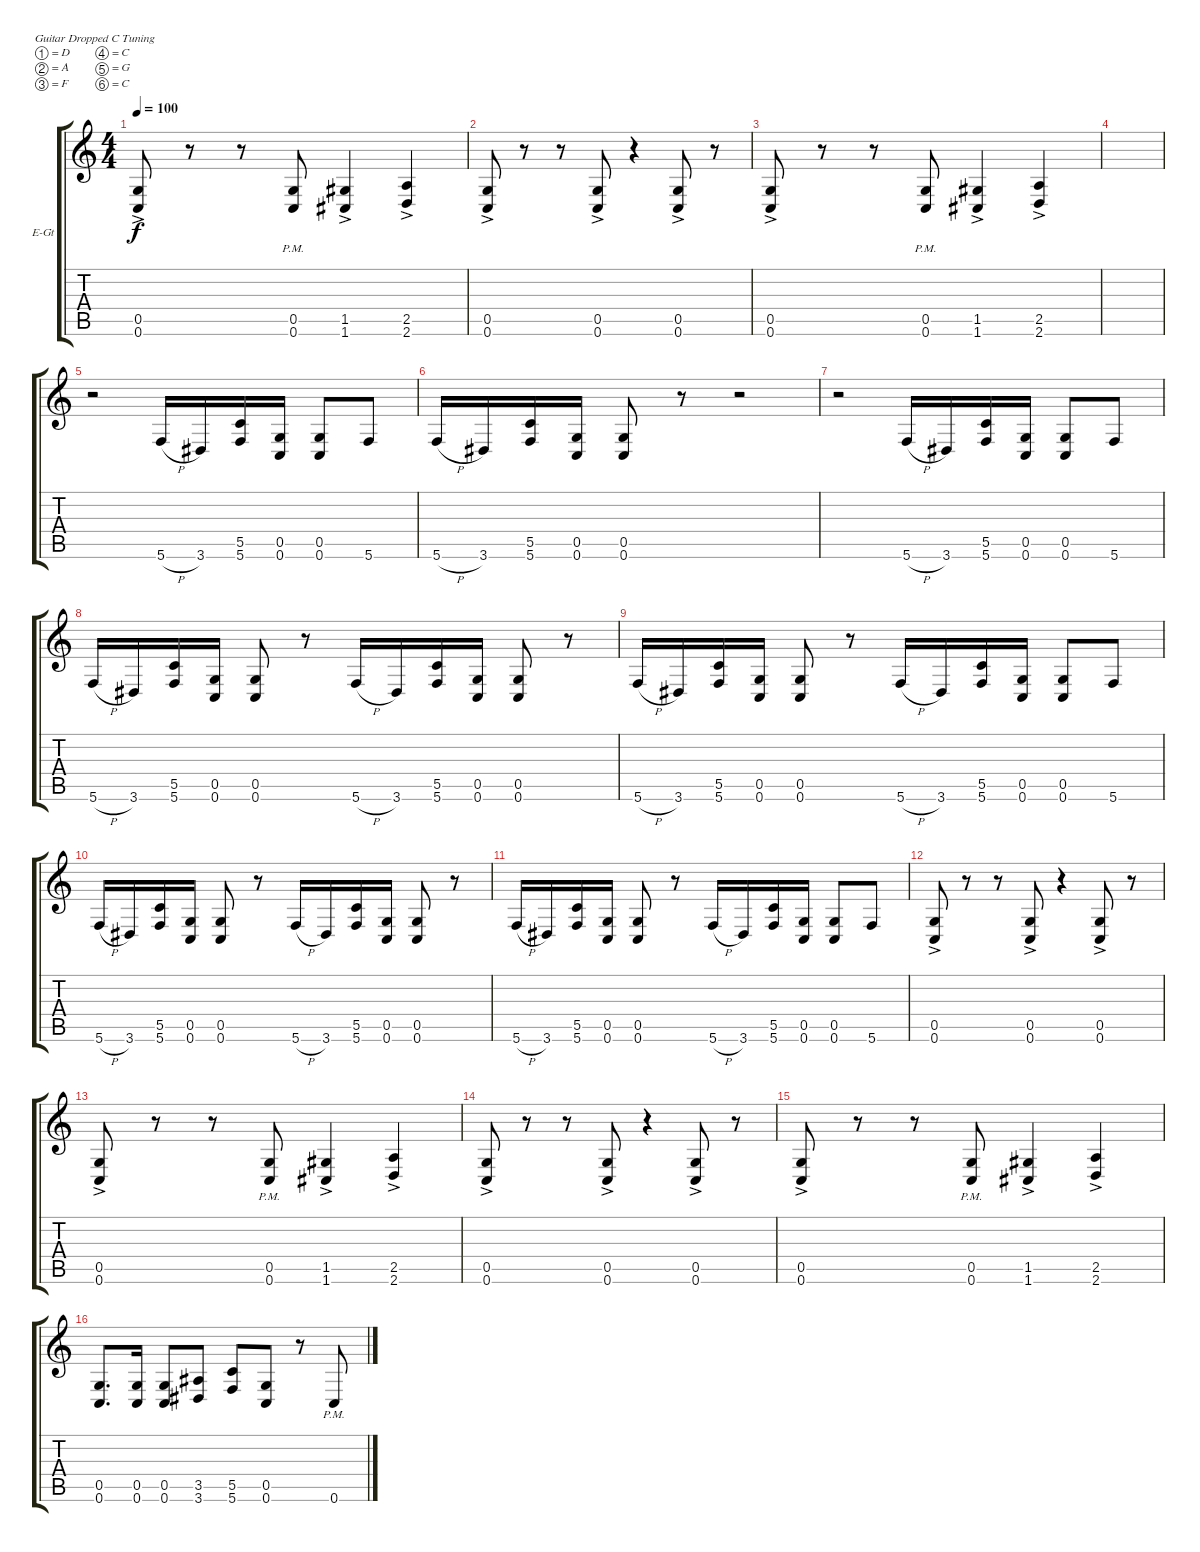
\bracketExtendMode groupsimilarinstruments
\firstSystemTrackNameOrientation horizontal
\otherSystemsTrackNameOrientation horizontal
\track ("Kirk Hammett (Lead Guitar)" "E-Gt") {instrument distortionguitar}
\staff {score tabs}
\tuning (D4 A3 F3 C3 G2 C2)
\ts (4 4)
\tempo 100
\clef g2
\ks c
(0.6{ac} 0.5).8{dy f} r.8 r.8 (0.6{pm} 0.5{pm}).8 (1.6{ac} 1.5).4 (2.6{ac} 2.5).4 |
(0.6{ac} 0.5).8 r.8 r.8 (0.6{ac} 0.5).8 r.4 (0.6{ac} 0.5).8 r.8 |
(0.6{ac} 0.5).8 r.8 r.8 (0.6{pm} 0.5{pm}).8 (1.6{ac} 1.5).4 (2.6{ac} 2.5).4 |
|
r.2 5.6{h}.16 3.6.16 (5.6 5.5).16 (0.6 0.5).16 (0.6 0.5).8 5.6.8 |
5.6{h}.16 3.6.16 (5.6 5.5).16 (0.6 0.5).16 (0.6 0.5).8 r.8 r.2 |
r.2 5.6{h}.16 3.6.16 (5.6 5.5).16 (0.6 0.5).16 (0.6 0.5).8 5.6.8 |
5.6{h}.16 3.6.16 (5.6 5.5).16 (0.6 0.5).16 (0.6 0.5).8 r.8 5.6{h}.16 3.6.16 (5.6 5.5).16 (0.6 0.5).16 (0.6 0.5).8 r.8 |
5.6{h}.16 3.6.16 (5.6 5.5).16 (0.6 0.5).16 (0.6 0.5).8 r.8 5.6{h}.16 3.6.16 (5.6 5.5).16 (0.6 0.5).16 (0.6 0.5).8 5.6.8 |
5.6{h}.16 3.6.16 (5.6 5.5).16 (0.6 0.5).16 (0.6 0.5).8 r.8 5.6{h}.16 3.6.16 (5.6 5.5).16 (0.6 0.5).16 (0.6 0.5).8 r.8 |
5.6{h}.16 3.6.16 (5.6 5.5).16 (0.6 0.5).16 (0.6 0.5).8 r.8 5.6{h}.16 3.6.16 (5.6 5.5).16 (0.6 0.5).16 (0.6 0.5).8 5.6.8 |
(0.6{ac} 0.5).8 r.8 r.8 (0.6{ac} 0.5).8 r.4 (0.6{ac} 0.5).8 r.8 |
(0.6{ac} 0.5).8 r.8 r.8 (0.6{pm} 0.5{pm}).8 (1.6{ac} 1.5).4 (2.6{ac} 2.5).4 |
(0.6{ac} 0.5).8 r.8 r.8 (0.6{ac} 0.5).8 r.4 (0.6{ac} 0.5).8 r.8 |
(0.6{ac} 0.5).8 r.8 r.8 (0.6{pm} 0.5{pm}).8 (1.6{ac} 1.5).4 (2.6{ac} 2.5).4 |
(0.5 0.6).8{d} (0.6 0.5).16 (0.6 0.5).8 (3.5 3.6).8 (5.6 5.5).8 (0.5 0.6).8 r.8 0.6{pm}.8
